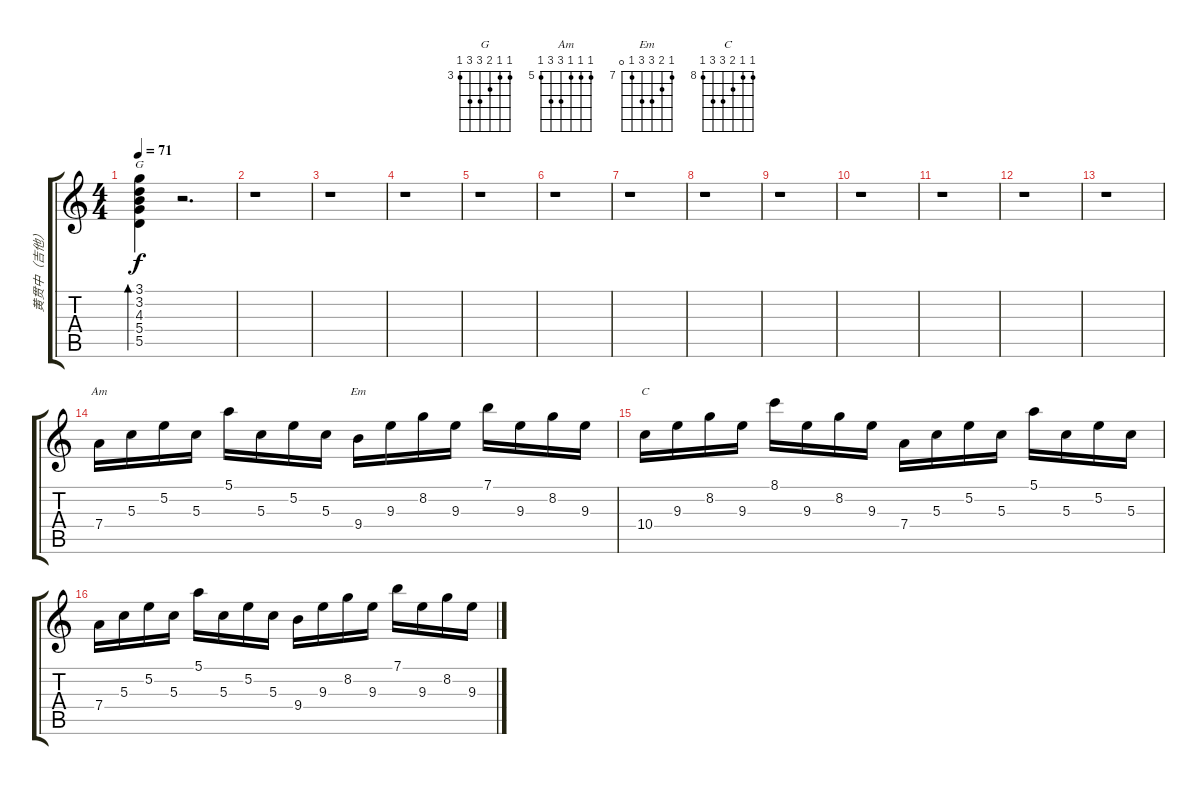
\track ("黄贯中（吉他）" "黄贯中（吉他）") {instrument acousticguitarsteel}
\staff {score tabs}
\tuning (E4 B3 G3 D3 A2 E2) {hide}
\chord ("G" 3 3 4 5 5 3) {firstfret 3}
\chord ("Am" 5 5 5 7 7 5) {firstfret 5}
\chord ("Em" 7 8 9 9 7 0) {firstfret 7}
\chord ("C" 8 8 9 10 10 8) {firstfret 8}
\ts (4 4)
\tempo 71
\clef g2
\ks c
(3.1 3.2 4.3 5.4 5.5).4{bd 120 ch "G" dy f} r.2{d} |
r.1 |
r.1 |
r.1 |
r.1 |
r.1 |
r.1 |
r.1 |
r.1 |
r.1 |
r.1 |
r.1 |
r.1 |
7.4.16{ch "Am"} 5.3.16 5.2.16 5.3.16 5.1.16 5.3.16 5.2.16 5.3.16 9.4.16{ch "Em"} 9.3.16 8.2.16 9.3.16 7.1.16 9.3.16 8.2.16 9.3.16 |
10.4.16{ch "C"} 9.3.16 8.2.16 9.3.16 8.1.16 9.3.16 8.2.16 9.3.16 7.4.16 5.3.16 5.2.16 5.3.16 5.1.16 5.3.16 5.2.16 5.3.16 |
7.4.16 5.3.16 5.2.16 5.3.16 5.1.16 5.3.16 5.2.16 5.3.16 9.4.16 9.3.16 8.2.16 9.3.16 7.1.16 9.3.16 8.2.16 9.3.16
